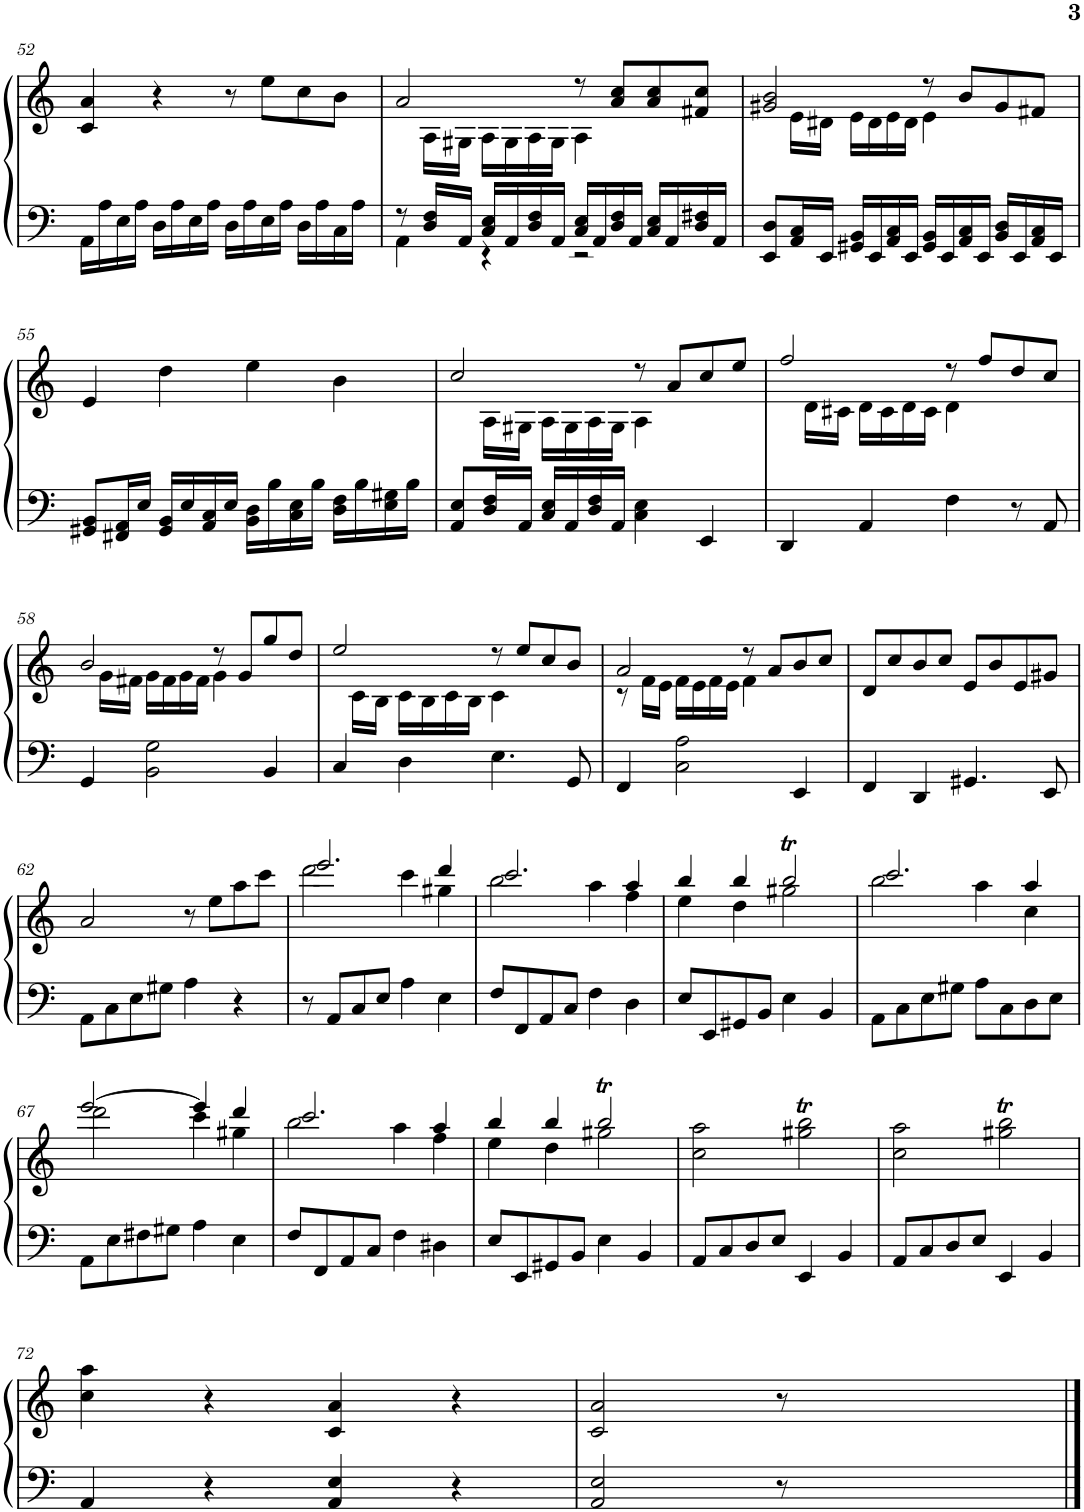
**kern	**kern
*part1	*part1
*staff2	*staff1
*I"Piano	*
*I'Pno.	*
!!LO:PB:g=z
*clefF4	*clefG2
*k[]	*k[]
*M4/4	*M4/4
=52	=52
16AA\LL	4c/ 4a/
16A\	.
16E\	.
16A\JJ	.
16D\LL	4r
16A\	.
16E\	.
16A\JJ	.
16D\LL	8r
16A\	.
16E\	8ee\L
16A\JJ	.
16D\LL	8cc\
16A\	.
16C\	8b\J
16A\JJ	.
=53	=53
*^	*^
8r	4AA\	2a/	8ryy
16D/ 16F/LL	.	.	16A\LL
16AA/JJ	.	.	16G#X\JJ
16C/ 16E/LL	4r	.	16A\LL
16AA/	.	.	16G#\
16D/ 16F/	.	.	16A\
16AA/JJ	.	.	16G#\JJ
16C/ 16E/LL	2r	8r	4A\
16AA/	.	.	.
16D/ 16F/	.	8a/ 8cc/L	.
16AA/JJ	.	.	.
16C/ 16E/LL	.	8a/ 8cc/	4ryy
16AA/	.	.	.
16D/ 16F#X/	.	8f#X/ 8cc/J	.
16AA/JJ	.	.	.
*v	*v	*	*
=54	=54	=54
8EE/ 8D/L	2g#X/ 2b/	8ryy
16AA/ 16C/L	.	16e\LL
16EE/JJ	.	16d#X\JJ
16GG#X/ 16BB/LL	.	16e\LL
16EE/	.	16d#\
16AA/ 16C/	.	16e\
16EE/JJ	.	16d#\JJ
16GG#/ 16BB/LL	8r	4e\
16EE/	.	.
16AA/ 16C/	8b/L	.
16EE/JJ	.	.
16BB/ 16D/LL	8g#/	4ryy
16EE/	.	.
16AA/ 16C/	8f#X/J	.
16EE/JJ	.	.
*	*v	*v
!!LO:LB:g=z
=55	=55
8GG#X/ 8BB/L	4e/
16FF#X/ 16AA/L	.
16E/JJ	.
16GG#/ 16BB/LL	4dd\
16E/	.
16AA/ 16C/	.
16E/JJ	.
16BB\ 16D\LL	4ee\
16B\	.
16C\ 16E\	.
16B\JJ	.
16D\ 16F\LL	4b\
16B\	.
16E\ 16G#X\	.
16B\JJ	.
=56	=56
*	*^
8AA/ 8E/L	2cc/	8ryy
16D/ 16F/L	.	16A\LL
16AA/JJ	.	16G#X\JJ
16C/ 16E/LL	.	16A\LL
16AA/	.	16G#\
16D/ 16F/	.	16A\
16AA/JJ	.	16G#\JJ
4C\ 4E\	8r	4A\
.	8a/L	.
4EE/	8cc/	4ryy
.	8ee/J	.
=57	=57	=57
4DD/	2ff/	8ryy
.	.	16d\LL
.	.	16c#X\JJ
4AA/	.	16d\LL
.	.	16c#\
.	.	16d\
.	.	16c#\JJ
4F\	8r	4d\
.	8ff/L	.
8r	8dd/	4ryy
8AA/	8cc/J	.
!!LO:LB:g=z	!!
=58	=58	=58
4GG/	2b/	8ryy
.	.	16g\LL
.	.	16f#X\JJ
2BB\ 2G\	.	16g\LL
.	.	16f#\
.	.	16g\
.	.	16f#\JJ
.	8r	4g\
.	8g/L	.
4BB/	8gg/	4ryy
.	8dd/J	.
=59	=59	=59
4C/	2ee/	8ryy
.	.	16c\LL
.	.	16B\JJ
4D\	.	16c\LL
.	.	16B\
.	.	16c\
.	.	16B\JJ
4.E\	8r	4c\
.	8ee/L	.
.	8cc/	4ryy
8GG/	8b/J	.
=60	=60	=60
4FF/	2a/	8r
.	.	16f\LL
.	.	16e\JJ
2C\ 2A\	.	16f\LL
.	.	16e\
.	.	16f\
.	.	16e\JJ
.	8r	4f\
.	8a/L	.
4EE/	8b/	4ryy
.	8cc/J	.
*	*v	*v
=61	=61
4FF/	8d/L
.	8cc/
4DD/	8b/
.	8cc/J
4.GG#X/	8e/L
.	8b/
.	8e/
8EE/	8g#X/J
!!LO:LB:g=z
=62	=62
8AA\L	2a/
8C\	.
8E\	.
8G#X\J	.
4A\	8r
.	8ee\L
4r	8aa\
.	8ccc\J
=63	=63
*	*^
8r	2.eee/	2ddd\
8AA/L	.	.
8C/	.	.
8E/J	.	.
4A\	.	4ccc\
4E\	4ddd/	4gg#X\
=64	=64	=64
8F/L	2.ccc/	2bb\
8FF/	.	.
8AA/	.	.
8C/J	.	.
4F\	.	4aa\
4D\	4aa/	4ff\
=65	=65	=65
8E/L	4bb/	4ee\
8EE/	.	.
8GG#X/	4bb/	4dd\
8BB/J	.	.
4E\	2bbt/	2gg#X\
4BB/	.	.
=66	=66	=66
8AA\L	2.ccc/	2bb\
8C\	.	.
8E\	.	.
8G#X\J	.	.
8A\L	.	4aa\
8C\	.	.
8D\	4aa/	4cc\
8E\J	.	.
!!LO:LB:g=z	!!
=67	=67	=67
8AA\L	[2eee/	2ddd\
8E\	.	.
8F#X\	.	.
8G#X\J	.	.
4A\	4eee/]	4ccc\
4E\	4ddd/	4gg#X\
=68	=68	=68
8F/L	2.ccc/	2bb\
8FF/	.	.
8AA/	.	.
8C/J	.	.
4F\	.	4aa\
4D#X\	4aa/	4ff\
=69	=69	=69
8E/L	4bb/	4ee\
8EE/	.	.
8GG#X/	4bb/	4dd\
8BB/J	.	.
4E\	2bbt/	2gg#X\
4BB/	.	.
*	*v	*v
=70	=70
8AA/L	2cc\ 2aa\
8C/	.
8D/	.
8E/J	.
4EE/	2gg#X\T 2bb\T
4BB/	.
=71	=71
8AA/L	2cc\ 2aa\
8C/	.
8D/	.
8E/J	.
4EE/	2gg#X\T 2bb\T
4BB/	.
!!LO:LB:g=z
=72	=72
4AA/	4cc\ 4aa\
4r	4r
4AA/ 4E/	4c/ 4a/
4r	4r
=73	=73
2AA/ 2E/	2c/ 2a/
8r	8r
8ryy	8ryy
4ryy	4ryy
==	==
*-	*-
